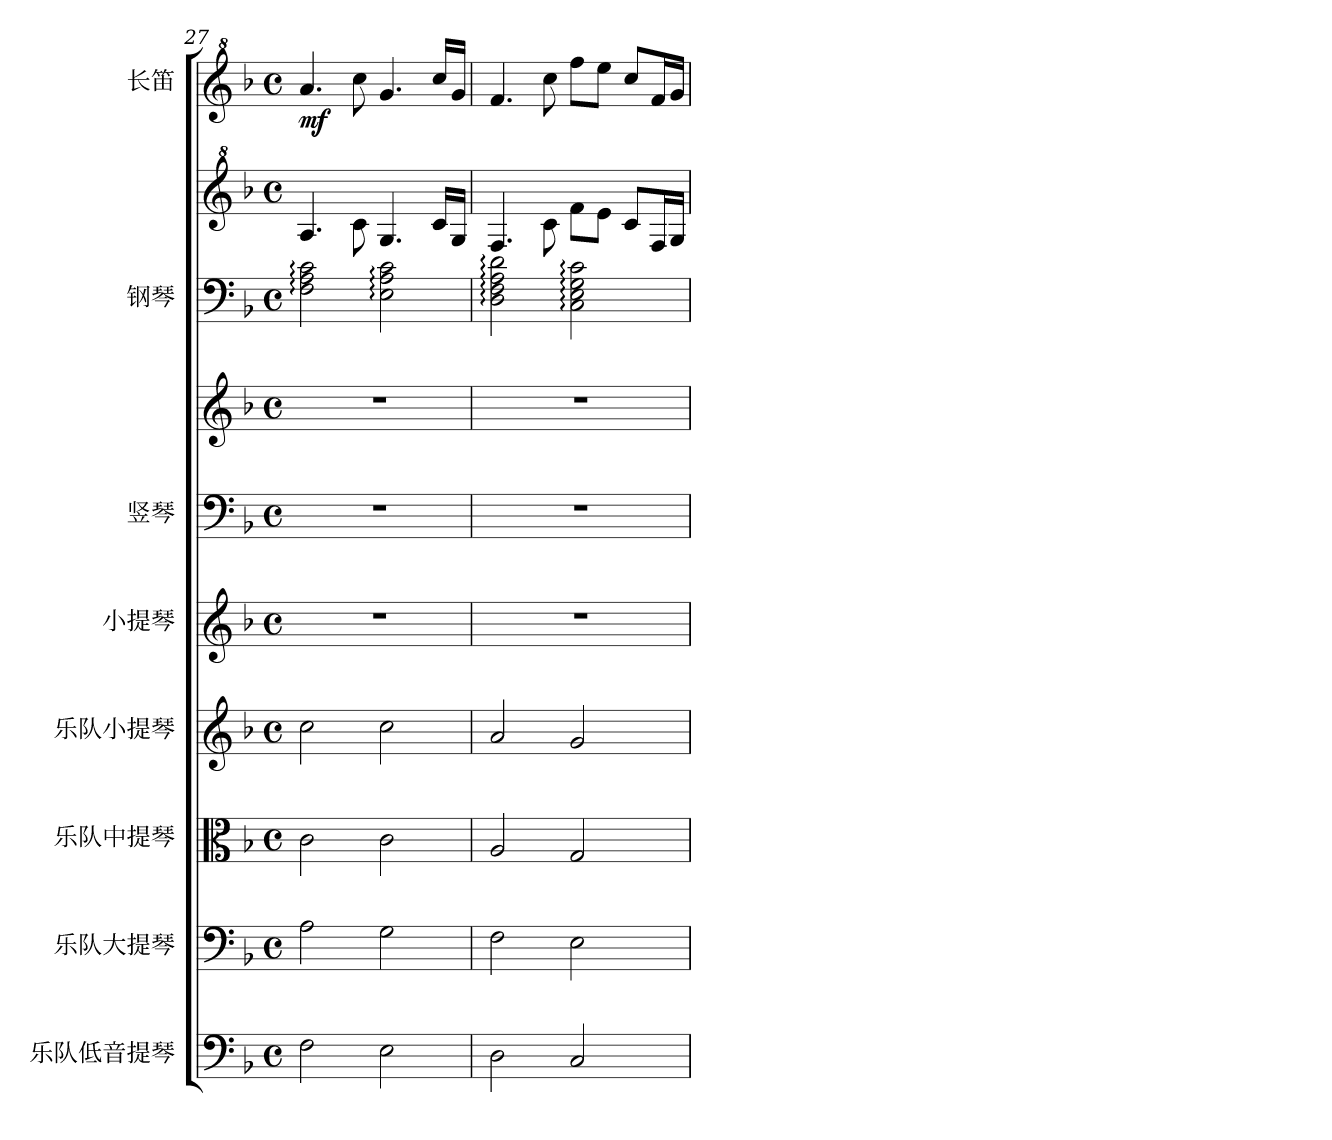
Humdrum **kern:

**kern	**kern	**kern	**kern	**kern	**kern	**kern	**kern	**kern	**kern	**dynam
*part8	*part7	*part6	*part5	*part4	*part3	*part3	*part2	*part2	*part1	*part1
*staff10	*staff9	*staff8	*staff7	*staff6	*staff5	*staff4	*staff3	*staff2	*staff1	*staff1
*I"乐队低音提琴	*I"乐队大提琴	*I"乐队中提琴	*I"乐队小提琴	*I"小提琴	*I"竖琴	*	*I"钢琴	*	*I"长笛	*
*clefF4	*clefF4	*clefC3	*clefG2	*clefG2	*clefF4	*clefG2	*clefF4	*clefG^2	*clefG^2	*
*ITrd7c12	*	*	*	*	*	*	*	*	*	*
*k[b-]	*k[b-]	*k[b-]	*k[b-]	*k[b-]	*k[b-]	*k[b-]	*k[b-]	*k[b-]	*k[b-]	*
*M4/4	*M4/4	*M4/4	*M4/4	*M4/4	*M4/4	*M4/4	*M4/4	*M4/4	*M4/4	*
*met(c)	*met(c)	*met(c)	*met(c)	*met(c)	*met(c)	*met(c)	*met(c)	*met(c)	*met(c)	*
=27	=27	=27	=27	=27	=27	=27	=27	=27	=27	=27
!	!	!	!	!	!	!	!	!	!	!LO:DY:b
2FF\	2A\	2c\	2cc\	1r	1r	1r	2F\: 2A\: 2c\:	4.a/	4.aa/	mf
.	.	.	.	.	.	.	.	8cc\	8ccc\	.
2EE\	2G\	2c\	2cc\	.	.	.	2E\: 2A\: 2c\:	4.g/	4.gg/	.
.	.	.	.	.	.	.	.	16cc/LL	16ccc/LL	.
.	.	.	.	.	.	.	.	16g/JJ	16gg/JJ	.
!!LO:PB:g=z
=28	=28	=28	=28	=28	=28	=28	=28	=28	=28	=28
2DD\	2F\	2A/	2a/	1r	1r	1r	2D\: 2F\: 2A\: 2d\:	4.f/	4.ff/	.
.	.	.	.	.	.	.	.	8cc\	8ccc\	.
2CC/	2E\	2G/	2g/	.	.	.	2C\: 2E\: 2G\: 2c\:	8ff\L	8fff\L	.
.	.	.	.	.	.	.	.	8ee\J	8eee\J	.
.	.	.	.	.	.	.	.	8cc/L	8ccc/L	.
.	.	.	.	.	.	.	.	16f/L	16ff/L	.
.	.	.	.	.	.	.	.	16g/JJ	16gg/JJ	.
=	=	=	=	=	=	=	=	=	=	=
*-	*-	*-	*-	*-	*-	*-	*-	*-	*-	*-
